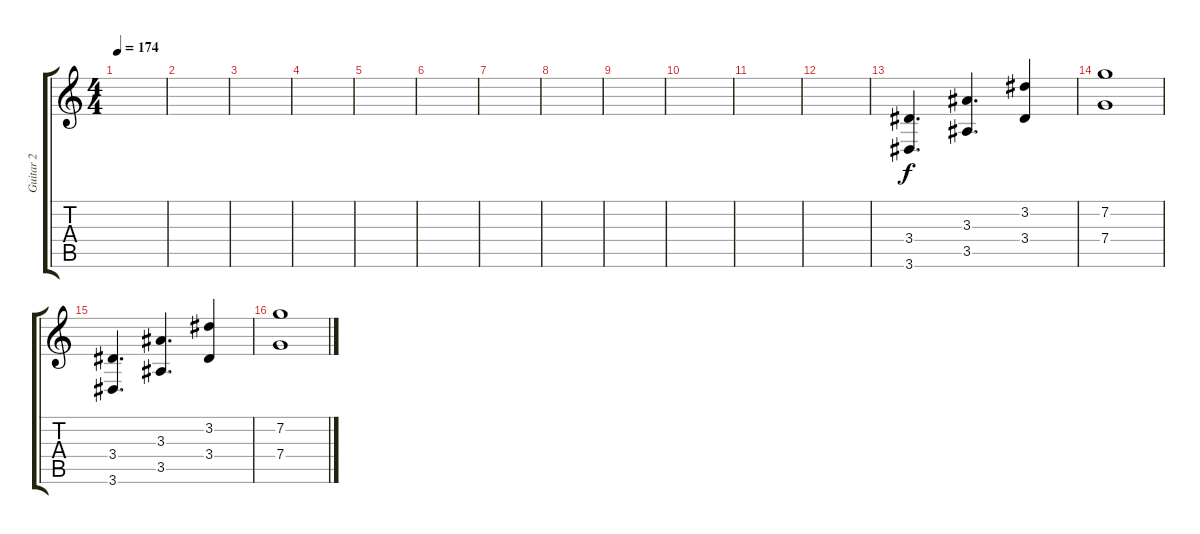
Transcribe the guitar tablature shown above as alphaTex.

\track ("Guitar 2" "Guitar 2") {instrument acousticguitarsteel}
\staff {score tabs}
\tuning (E4 C4 G3 C3 G2 C2) {hide}
\ts (4 4)
\tempo 174
\clef g2
\ks c
|
|
|
|
|
|
|
|
|
|
|
|
(3.4 3.6).4{d} (3.3 3.5).4{d} (3.2 3.4).4 |
(7.2 7.4).1 |
(3.4 3.6).4{d} (3.3 3.5).4{d} (3.2 3.4).4 |
(7.2 7.4).1
